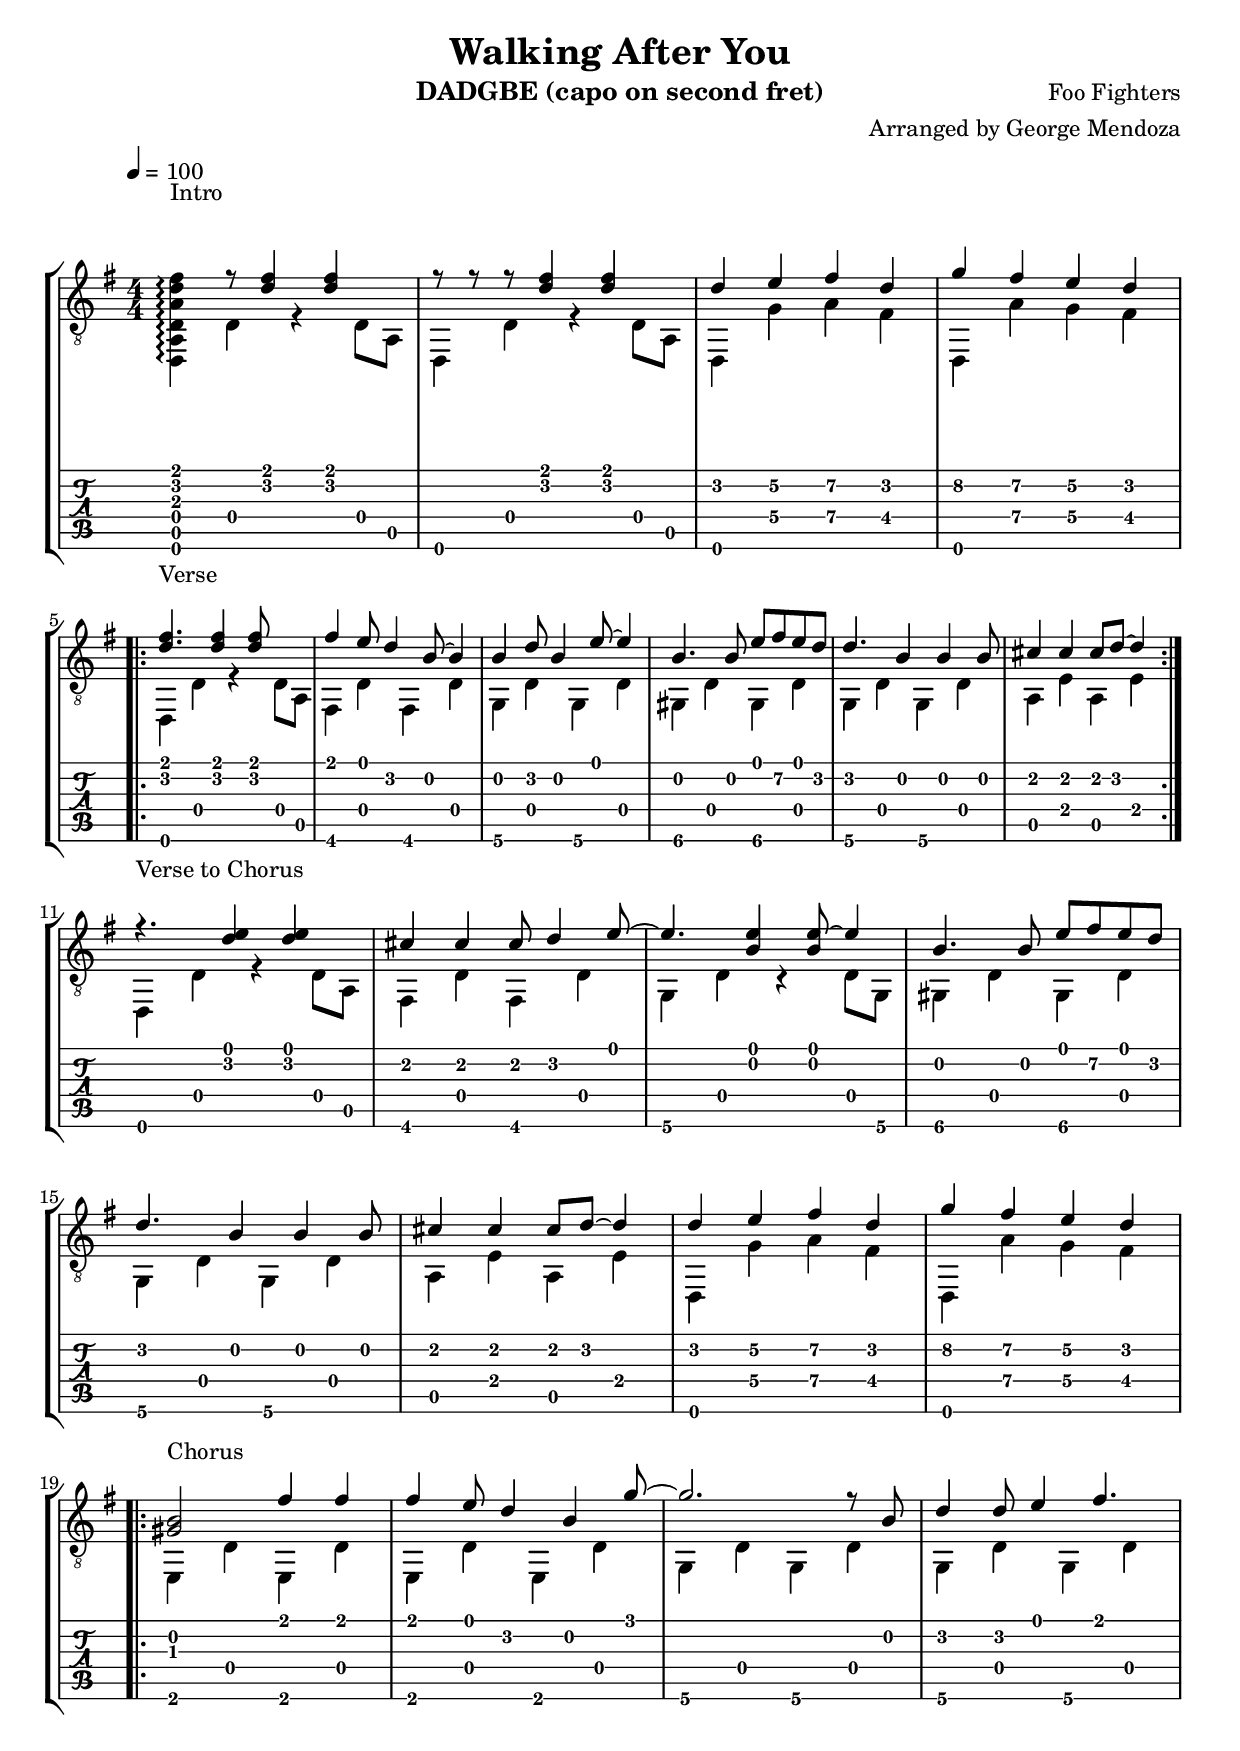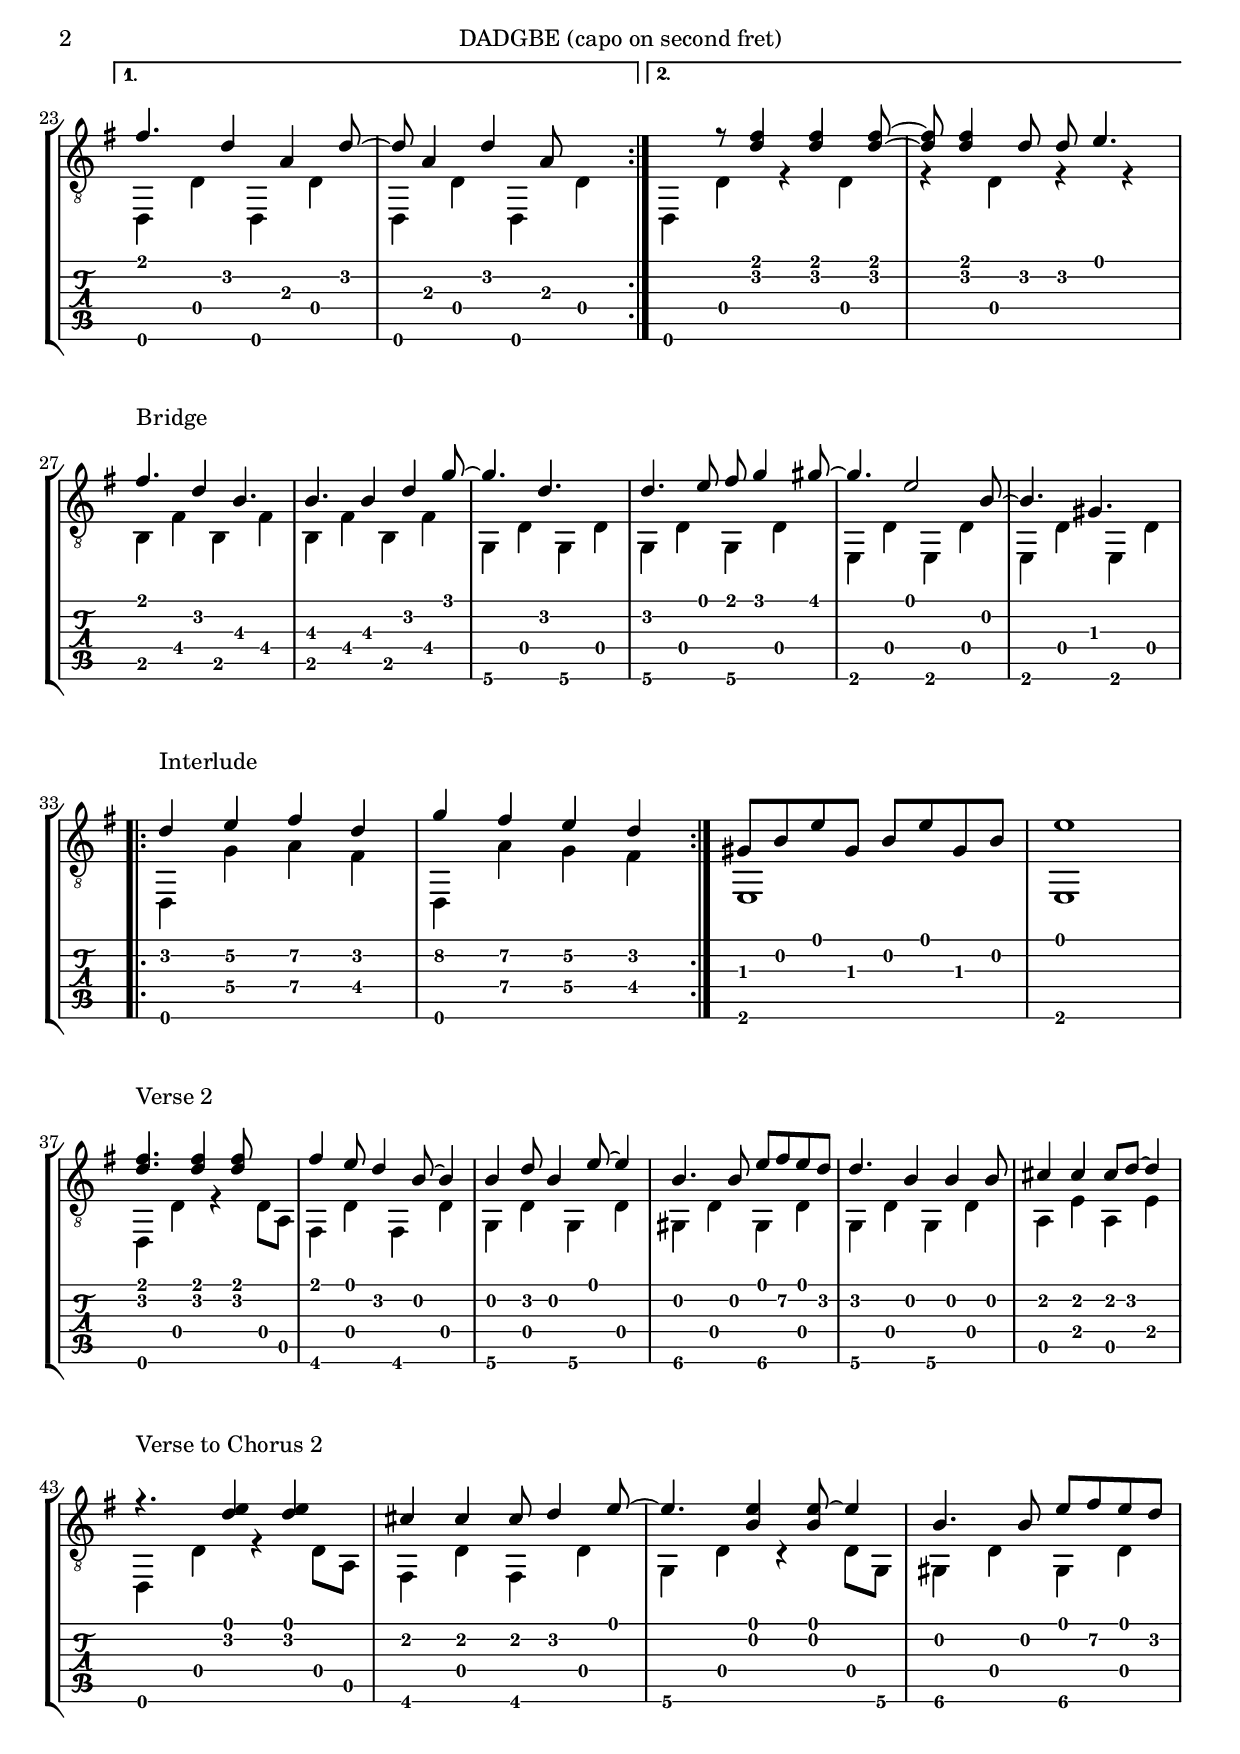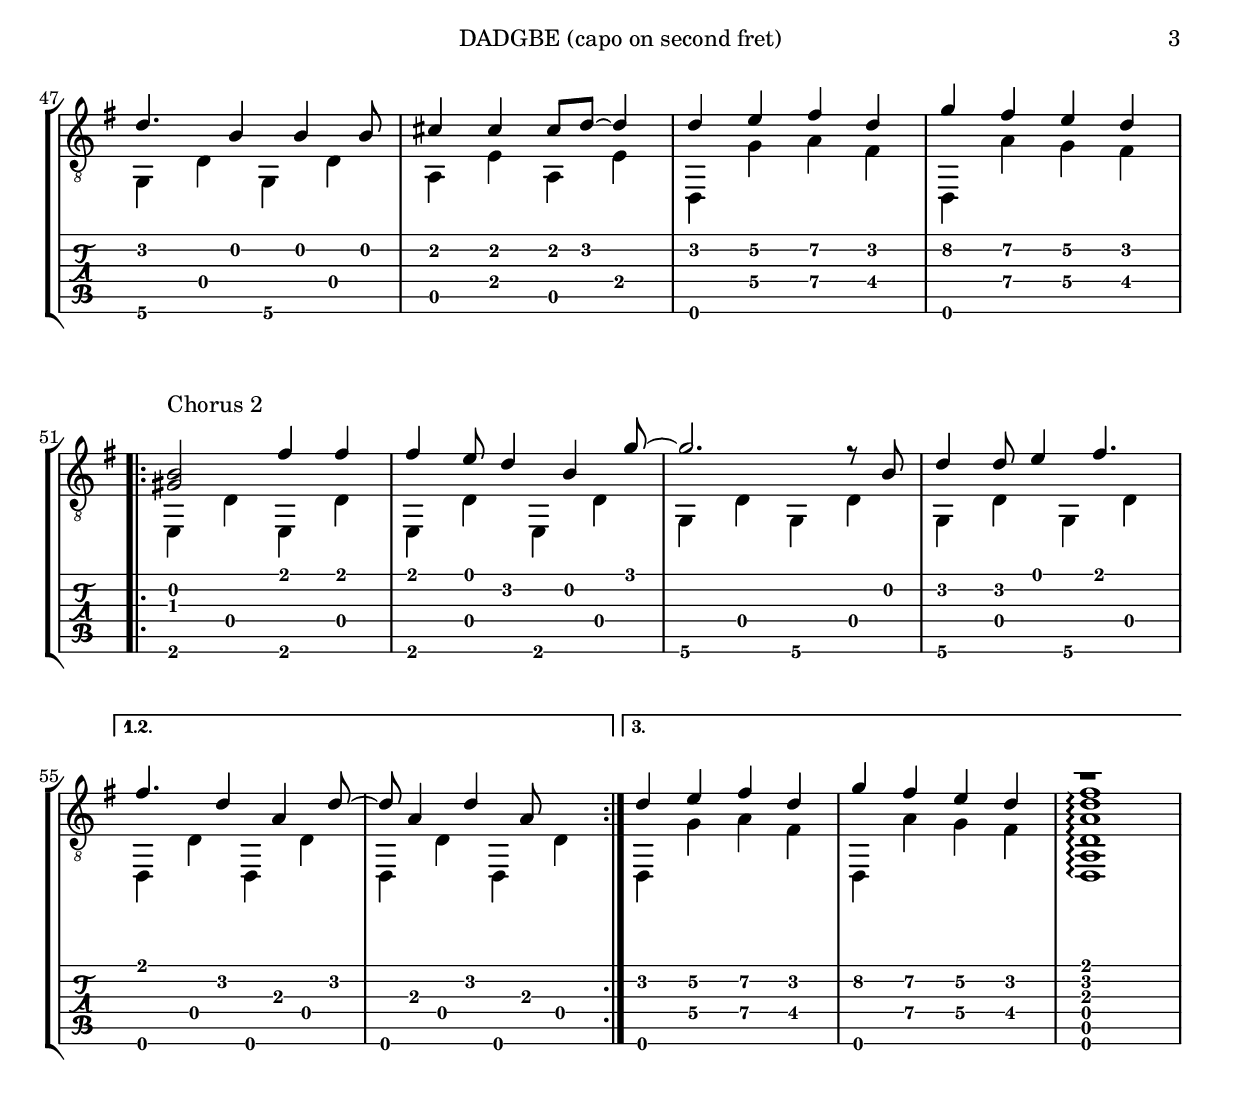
\version "2.12.3"
\include "english.ly"

\paper {
 indent = #0
}

\header {
  title = "Walking After You"
  composer = "Foo Fighters"
  arranger = "Arranged by George Mendoza"
  instrument = "DADGBE (capo on second fret)"
}

%-----------------------------------------------------------------------
% Chord Sets


%-----------------------------------------------------------------------
% Bars

vOneBarIntroLineOneBarOne = {  \skip 4 r8 <d'\2 fs'\1 >4 <fs'\1 d'\2 >4 \skip 8  }
vTwoBarIntroLineOneBarOne = {  <fs'\1 d'\2 a\3 d\4 a,\5 d,\6 >4\arpeggio <d\4>4 r4 <d\4>8 <a,\5>8  }
cBarIntroLineOneBarOne = {   }

vOneBarIntroLineOneBarTwo = {  r8 r8 r8 <d'\2 fs'\1 >4 <fs'\1 d'\2 >4 \skip 8  }
vTwoBarIntroLineOneBarTwo = {  <d,\6>4 <d\4>4 r4 <d\4>8 <a,\5>8  }
cBarIntroLineOneBarTwo = {   }

vOneBarIntroLineOneBarThree = {  <d'\2>4 <e'\2>4 <fs'\2>4 <d'\2>4  }
vTwoBarIntroLineOneBarThree = {  <d,\6>4 <g\4>4 <a\4>4 <fs\4>4  }
cBarIntroLineOneBarThree = {   }

vOneBarIntroLineOneBarFour = {  <g'\2>4 <fs'\2>4 <e'\2>4 <d'\2>4  }
vTwoBarIntroLineOneBarFour = {  <d,\6>4 <a\4>4 <g\4>4 <fs\4>4  }
cBarIntroLineOneBarFour = {   }

vOneBarVerseRepeatOneLineOneBarOne = {  <d'\2 fs'\1 >4. <fs'\1 d'\2 >4 <fs'\1 d'\2 >8 \skip 8 \skip 8  }
vTwoBarVerseRepeatOneLineOneBarOne = {  <d,\6>4 <d\4>4 r4 <d\4>8 <a,\5>8  }
cBarVerseRepeatOneLineOneBarOne = {   }

vOneBarVerseRepeatOneLineOneBarTwo = {  <fs'\1>4 <e'\1>8 <d'\2>4 <b~\2>8 <b\2>4  }
vTwoBarVerseRepeatOneLineOneBarTwo = {  <fs,\6>4 <d\4>4 <fs,\6>4 <d\4>4  }
cBarVerseRepeatOneLineOneBarTwo = {   }

vOneBarVerseRepeatOneLineOneBarThree = {  <b\2>4 <d'\2>8 <b\2>4 <e'~\1>8 <e'\1>4  }
vTwoBarVerseRepeatOneLineOneBarThree = {  <g,\6>4 <d\4>4 <g,\6>4 <d\4>4  }
cBarVerseRepeatOneLineOneBarThree = {   }

vOneBarVerseRepeatOneLineOneBarFour = {  <b\2>4. <b\2>8 <e'\1>8 <fs'\2>8 <e'\1>8 <d'\2>8  }
vTwoBarVerseRepeatOneLineOneBarFour = {  <gs,\6>4 <d\4>4 <gs,\6>4 <d\4>4  }
cBarVerseRepeatOneLineOneBarFour = {   }

vOneBarVerseRepeatOneLineOneBarFive = {  <d'\2>4. <b\2>4 <b\2>4 <b\2>8  }
vTwoBarVerseRepeatOneLineOneBarFive = {  <g,\6>4 <d\4>4 <g,\6>4 <d\4>4  }
cBarVerseRepeatOneLineOneBarFive = {   }

vOneBarVerseRepeatOneLineOneBarSix = {  <cs'\2>4 <cs'\2>4 <cs'\2>8 <d'~\2>8 <d'\2>4  }
vTwoBarVerseRepeatOneLineOneBarSix = {  <a,\5>4 <e\4>4 <a,\5>4 <e\4>4  }
cBarVerseRepeatOneLineOneBarSix = {   }

vOneBarVerseToChorusLineOneBarOne = {  r4. <d'\2 e'\1 >4 <d'\2 e'\1 >4 \skip 8  }
vTwoBarVerseToChorusLineOneBarOne = {  <d,\6>4 <d\4>4 r4 <d\4>8 <a,\5>8  }
cBarVerseToChorusLineOneBarOne = {   }

vOneBarVerseToChorusLineOneBarTwo = {  <cs'\2>4 <cs'\2>4 <cs'\2>8 <d'\2>4 <e'~\1>8  }
vTwoBarVerseToChorusLineOneBarTwo = {  <fs,\6>4 <d\4>4 <fs,\6>4 <d\4>4  }
cBarVerseToChorusLineOneBarTwo = {   }

vOneBarVerseToChorusLineOneBarThree = {  <e'\1>4. <b\2 e'\1 >4 <b\2 e'~\1 >8 <e'\1>4  }
vTwoBarVerseToChorusLineOneBarThree = {  <g,\6>4 <d\4>4 r4 <d\4>8 <g,\6>8  }
cBarVerseToChorusLineOneBarThree = {   }

vOneBarVerseToChorusLineOneBarFour = {  <b\2>4. <b\2>8 <e'\1>8 <fs'\2>8 <e'\1>8 <d'\2>8  }
vTwoBarVerseToChorusLineOneBarFour = {  <gs,\6>4 <d\4>4 <gs,\6>4 <d\4>4  }
cBarVerseToChorusLineOneBarFour = {   }

vOneBarVerseToChorusLineTwoBarOne = {  <d'\2>4. <b\2>4 <b\2>4 <b\2>8  }
vTwoBarVerseToChorusLineTwoBarOne = {  <g,\6>4 <d\4>4 <g,\6>4 <d\4>4  }
cBarVerseToChorusLineTwoBarOne = {   }

vOneBarVerseToChorusLineTwoBarTwo = {  <cs'\2>4 <cs'\2>4 <cs'\2>8 <d'~\2>8 <d'\2>4  }
vTwoBarVerseToChorusLineTwoBarTwo = {  <a,\5>4 <e\4>4 <a,\5>4 <e\4>4  }
cBarVerseToChorusLineTwoBarTwo = {   }

vOneBarVerseToChorusLineTwoBarThree = {  <d'\2>4 <e'\2>4 <fs'\2>4 <d'\2>4  }
vTwoBarVerseToChorusLineTwoBarThree = {  <d,\6>4 <g\4>4 <a\4>4 <fs\4>4  }
cBarVerseToChorusLineTwoBarThree = {   }

vOneBarVerseToChorusLineTwoBarFour = {  <g'\2>4 <fs'\2>4 <e'\2>4 <d'\2>4  }
vTwoBarVerseToChorusLineTwoBarFour = {  <d,\6>4 <a\4>4 <g\4>4 <fs\4>4  }
cBarVerseToChorusLineTwoBarFour = {   }

vOneBarChorusRepeatOneLineOneBarOne = {  <b\2 gs\3 >2 <fs'\1>4 <fs'\1>4  }
vTwoBarChorusRepeatOneLineOneBarOne = {  <e,\6>4 <d\4>4 <e,\6>4 <d\4>4  }
cBarChorusRepeatOneLineOneBarOne = {   }

vOneBarChorusRepeatOneLineOneBarTwo = {  <fs'\1>4 <e'\1>8 <d'\2>4 <b\2>4 <g'~\1>8  }
vTwoBarChorusRepeatOneLineOneBarTwo = {  <e,\6>4 <d\4>4 <e,\6>4 <d\4>4  }
cBarChorusRepeatOneLineOneBarTwo = {   }

vOneBarChorusRepeatOneLineOneBarThree = {  <g'\1>2. r8 <b\2>8  }
vTwoBarChorusRepeatOneLineOneBarThree = {  <g,\6>4 <d\4>4 <g,\6>4 <d\4>4  }
cBarChorusRepeatOneLineOneBarThree = {   }

vOneBarChorusRepeatOneLineOneBarFour = {  <d'\2>4 <d'\2>8 <e'\1>4 <fs'\1>4.  }
vTwoBarChorusRepeatOneLineOneBarFour = {  <g,\6>4 <d\4>4 <g,\6>4 <d\4>4  }
cBarChorusRepeatOneLineOneBarFour = {   }

vOneBarChorusAlternativeOneLineOneBarOne = {  <fs'\1>4. <d'\2>4 <a\3>4 <d'~\2>8  }
vTwoBarChorusAlternativeOneLineOneBarOne = {  <d,\6>4 <d\4>4 <d,\6>4 <d\4>4  }
cBarChorusAlternativeOneLineOneBarOne = {   }

vOneBarChorusAlternativeOneLineOneBarTwo = {  <d'\2>8 <a\3>4 <d'\2>4 <a\3>8 \skip 4  }
vTwoBarChorusAlternativeOneLineOneBarTwo = {  <d,\6>4 <d\4>4 <d,\6>4 <d\4>4  }
cBarChorusAlternativeOneLineOneBarTwo = {   }

vOneBarChorusAlternativeOneLineTwoBarOne = {  \skip 4 r8 <d'\2 fs'\1 >4 <d'\2 fs'\1 >4 <d'~\2 fs'~\1 >8  }
vTwoBarChorusAlternativeOneLineTwoBarOne = {  <d,\6>4 <d\4>4 r4 <d\4>4  }
cBarChorusAlternativeOneLineTwoBarOne = {   }

vOneBarChorusAlternativeOneLineTwoBarTwo = {  <d'\2 fs'\1 >8 <d'\2 fs'\1 >4 <d'\2>8 <d'\2>8 <e'\1>4.  }
vTwoBarChorusAlternativeOneLineTwoBarTwo = {  r4 <d\4>4 r4 r4  }
cBarChorusAlternativeOneLineTwoBarTwo = {   }

vOneBarBridgeLineOneBarOne = {  <fs'\1>4. <d'\2>4 <b\3>4.  }
vTwoBarBridgeLineOneBarOne = {  <b,\5>4 <fs\4>4 <b,\5>4 <fs\4>4  }
cBarBridgeLineOneBarOne = {   }

vOneBarBridgeLineOneBarTwo = {  <b\3>4. <b\3>4 <d'\2>4 <g'~\1>8  }
vTwoBarBridgeLineOneBarTwo = {  <b,\5>4 <fs\4>4 <b,\5>4 <fs\4>4  }
cBarBridgeLineOneBarTwo = {   }

vOneBarBridgeLineOneBarThree = {  <g'\1>4. <d'\2>4. \skip 4  }
vTwoBarBridgeLineOneBarThree = {  <g,\6>4 <d\4>4 <g,\6>4 <d\4>4  }
cBarBridgeLineOneBarThree = {   }

vOneBarBridgeLineOneBarFour = {  <d'\2>4. <e'\1>8 <fs'\1>8 <g'\1>4 <gs'~\1>8  }
vTwoBarBridgeLineOneBarFour = {  <g,\6>4 <d\4>4 <g,\6>4 <d\4>4  }
cBarBridgeLineOneBarFour = {   }

vOneBarBridgeLineOneBarFive = {  <gs'\1>4. <e'\1>2 <b~\2>8  }
vTwoBarBridgeLineOneBarFive = {  <e,\6>4 <d\4>4 <e,\6>4 <d\4>4  }
cBarBridgeLineOneBarFive = {   }

vOneBarBridgeLineOneBarSix = {  <b\2>4. <gs\3>4. \skip 4  }
vTwoBarBridgeLineOneBarSix = {  <e,\6>4 <d\4>4 <e,\6>4 <d\4>4  }
cBarBridgeLineOneBarSix = {   }

vOneBarInterludeLineOneRepeatOneBarOne = {  <d'\2>4 <e'\2>4 <fs'\2>4 <d'\2>4  }
vTwoBarInterludeLineOneRepeatOneBarOne = {  <d,\6>4 <g\4>4 <a\4>4 <fs\4>4  }
cBarInterludeLineOneRepeatOneBarOne = {   }

vOneBarInterludeLineOneRepeatOneBarTwo = {  <g'\2>4 <fs'\2>4 <e'\2>4 <d'\2>4  }
vTwoBarInterludeLineOneRepeatOneBarTwo = {  <d,\6>4 <a\4>4 <g\4>4 <fs\4>4  }
cBarInterludeLineOneRepeatOneBarTwo = {   }

vOneBarInterludeLineOneBarOne = {  <gs\3>8 <b\2>8 <e'\1>8 <gs\3>8 <b\2>8 <e'\1>8 <gs\3>8 <b\2>8  }
vTwoBarInterludeLineOneBarOne = {  <e,\6>1  }
cBarInterludeLineOneBarOne = {   }

vOneBarInterludeLineOneBarTwo = {  <e'\1>1  }
vTwoBarInterludeLineOneBarTwo = {  <e,\6>1  }
cBarInterludeLineOneBarTwo = {   }

vOneBarVerseTwoLineOneBarOne = {  <d'\2 fs'\1 >4. <fs'\1 d'\2 >4 <fs'\1 d'\2 >8 \skip 8 \skip 8  }
vTwoBarVerseTwoLineOneBarOne = {  <d,\6>4 <d\4>4 r4 <d\4>8 <a,\5>8  }
cBarVerseTwoLineOneBarOne = {   }

vOneBarVerseTwoLineOneBarTwo = {  <fs'\1>4 <e'\1>8 <d'\2>4 <b~\2>8 <b\2>4  }
vTwoBarVerseTwoLineOneBarTwo = {  <fs,\6>4 <d\4>4 <fs,\6>4 <d\4>4  }
cBarVerseTwoLineOneBarTwo = {   }

vOneBarVerseTwoLineOneBarThree = {  <b\2>4 <d'\2>8 <b\2>4 <e'~\1>8 <e'\1>4  }
vTwoBarVerseTwoLineOneBarThree = {  <g,\6>4 <d\4>4 <g,\6>4 <d\4>4  }
cBarVerseTwoLineOneBarThree = {   }

vOneBarVerseTwoLineOneBarFour = {  <b\2>4. <b\2>8 <e'\1>8 <fs'\2>8 <e'\1>8 <d'\2>8  }
vTwoBarVerseTwoLineOneBarFour = {  <gs,\6>4 <d\4>4 <gs,\6>4 <d\4>4  }
cBarVerseTwoLineOneBarFour = {   }

vOneBarVerseTwoLineOneBarFive = {  <d'\2>4. <b\2>4 <b\2>4 <b\2>8  }
vTwoBarVerseTwoLineOneBarFive = {  <g,\6>4 <d\4>4 <g,\6>4 <d\4>4  }
cBarVerseTwoLineOneBarFive = {   }

vOneBarVerseTwoLineOneBarSix = {  <cs'\2>4 <cs'\2>4 <cs'\2>8 <d'~\2>8 <d'\2>4  }
vTwoBarVerseTwoLineOneBarSix = {  <a,\5>4 <e\4>4 <a,\5>4 <e\4>4  }
cBarVerseTwoLineOneBarSix = {   }

vOneBarVerseToChorusTwoLineOneBarOne = {  r4. <d'\2 e'\1 >4 <d'\2 e'\1 >4 \skip 8  }
vTwoBarVerseToChorusTwoLineOneBarOne = {  <d,\6>4 <d\4>4 r4 <d\4>8 <a,\5>8  }
cBarVerseToChorusTwoLineOneBarOne = {   }

vOneBarVerseToChorusTwoLineOneBarTwo = {  <cs'\2>4 <cs'\2>4 <cs'\2>8 <d'\2>4 <e'~\1>8  }
vTwoBarVerseToChorusTwoLineOneBarTwo = {  <fs,\6>4 <d\4>4 <fs,\6>4 <d\4>4  }
cBarVerseToChorusTwoLineOneBarTwo = {   }

vOneBarVerseToChorusTwoLineOneBarThree = {  <e'\1>4. <b\2 e'\1 >4 <b\2 e'~\1 >8 <e'\1>4  }
vTwoBarVerseToChorusTwoLineOneBarThree = {  <g,\6>4 <d\4>4 r4 <d\4>8 <g,\6>8  }
cBarVerseToChorusTwoLineOneBarThree = {   }

vOneBarVerseToChorusTwoLineOneBarFour = {  <b\2>4. <b\2>8 <e'\1>8 <fs'\2>8 <e'\1>8 <d'\2>8  }
vTwoBarVerseToChorusTwoLineOneBarFour = {  <gs,\6>4 <d\4>4 <gs,\6>4 <d\4>4  }
cBarVerseToChorusTwoLineOneBarFour = {   }

vOneBarVerseToChorusTwoLineTwoBarOne = {  <d'\2>4. <b\2>4 <b\2>4 <b\2>8  }
vTwoBarVerseToChorusTwoLineTwoBarOne = {  <g,\6>4 <d\4>4 <g,\6>4 <d\4>4  }
cBarVerseToChorusTwoLineTwoBarOne = {   }

vOneBarVerseToChorusTwoLineTwoBarTwo = {  <cs'\2>4 <cs'\2>4 <cs'\2>8 <d'~\2>8 <d'\2>4  }
vTwoBarVerseToChorusTwoLineTwoBarTwo = {  <a,\5>4 <e\4>4 <a,\5>4 <e\4>4  }
cBarVerseToChorusTwoLineTwoBarTwo = {   }

vOneBarVerseToChorusTwoLineTwoBarThree = {  <d'\2>4 <e'\2>4 <fs'\2>4 <d'\2>4  }
vTwoBarVerseToChorusTwoLineTwoBarThree = {  <d,\6>4 <g\4>4 <a\4>4 <fs\4>4  }
cBarVerseToChorusTwoLineTwoBarThree = {   }

vOneBarVerseToChorusTwoLineTwoBarFour = {  <g'\2>4 <fs'\2>4 <e'\2>4 <d'\2>4  }
vTwoBarVerseToChorusTwoLineTwoBarFour = {  <d,\6>4 <a\4>4 <g\4>4 <fs\4>4  }
cBarVerseToChorusTwoLineTwoBarFour = {   }

vOneBarChorusTwoRepeatOneLineOneBarOne = {  <b\2 gs\3 >2 <fs'\1>4 <fs'\1>4  }
vTwoBarChorusTwoRepeatOneLineOneBarOne = {  <e,\6>4 <d\4>4 <e,\6>4 <d\4>4  }
cBarChorusTwoRepeatOneLineOneBarOne = {   }

vOneBarChorusTwoRepeatOneLineOneBarTwo = {  <fs'\1>4 <e'\1>8 <d'\2>4 <b\2>4 <g'~\1>8  }
vTwoBarChorusTwoRepeatOneLineOneBarTwo = {  <e,\6>4 <d\4>4 <e,\6>4 <d\4>4  }
cBarChorusTwoRepeatOneLineOneBarTwo = {   }

vOneBarChorusTwoRepeatOneLineOneBarThree = {  <g'\1>2. r8 <b\2>8  }
vTwoBarChorusTwoRepeatOneLineOneBarThree = {  <g,\6>4 <d\4>4 <g,\6>4 <d\4>4  }
cBarChorusTwoRepeatOneLineOneBarThree = {   }

vOneBarChorusTwoRepeatOneLineOneBarFour = {  <d'\2>4 <d'\2>8 <e'\1>4 <fs'\1>4.  }
vTwoBarChorusTwoRepeatOneLineOneBarFour = {  <g,\6>4 <d\4>4 <g,\6>4 <d\4>4  }
cBarChorusTwoRepeatOneLineOneBarFour = {   }

vOneBarChorusTwoAlternativeOneLineOneBarOne = {  <fs'\1>4. <d'\2>4 <a\3>4 <d'~\2>8  }
vTwoBarChorusTwoAlternativeOneLineOneBarOne = {  <d,\6>4 <d\4>4 <d,\6>4 <d\4>4  }
cBarChorusTwoAlternativeOneLineOneBarOne = {   }

vOneBarChorusTwoAlternativeOneLineOneBarTwo = {  <d'\2>8 <a\3>4 <d'\2>4 <a\3>8 \skip 4  }
vTwoBarChorusTwoAlternativeOneLineOneBarTwo = {  <d,\6>4 <d\4>4 <d,\6>4 <d\4>4  }
cBarChorusTwoAlternativeOneLineOneBarTwo = {   }

vOneBarChorusTwoAlternativeOneLineTwoBarOne = {  <d'\2>4 <e'\2>4 <fs'\2>4 <d'\2>4  }
vTwoBarChorusTwoAlternativeOneLineTwoBarOne = {  <d,\6>4 <g\4>4 <a\4>4 <fs\4>4  }
cBarChorusTwoAlternativeOneLineTwoBarOne = {   }

vOneBarChorusTwoAlternativeOneLineTwoBarTwo = {  <g'\2>4 <fs'\2>4 <e'\2>4 <d'\2>4  }
vTwoBarChorusTwoAlternativeOneLineTwoBarTwo = {  <d,\6>4 <a\4>4 <g\4>4 <fs\4>4  }
cBarChorusTwoAlternativeOneLineTwoBarTwo = {   }

vOneBarChorusTwoAlternativeOneLineTwoBarThree = {  r1 }
vTwoBarChorusTwoAlternativeOneLineTwoBarThree = {  <d,\6 a,\5 d\4 a\3 d'\2 fs'\1 >1\arpeggio  }
cBarChorusTwoAlternativeOneLineTwoBarThree = {   }


%-----------------------------------------------------------------------
% Lines

vOneLineIntroLineOne = { \vOneBarIntroLineOneBarOne \vOneBarIntroLineOneBarTwo \vOneBarIntroLineOneBarThree \vOneBarIntroLineOneBarFour \break }
vTwoLineIntroLineOne = { \vTwoBarIntroLineOneBarOne \vTwoBarIntroLineOneBarTwo \vTwoBarIntroLineOneBarThree \vTwoBarIntroLineOneBarFour \break }
cLineIntroLineOne = { \cBarIntroLineOneBarOne \cBarIntroLineOneBarTwo \cBarIntroLineOneBarThree \cBarIntroLineOneBarFour }

vOneLineVerseRepeatOneLineOne = { \vOneBarVerseRepeatOneLineOneBarOne \vOneBarVerseRepeatOneLineOneBarTwo \vOneBarVerseRepeatOneLineOneBarThree \vOneBarVerseRepeatOneLineOneBarFour \vOneBarVerseRepeatOneLineOneBarFive \vOneBarVerseRepeatOneLineOneBarSix \break }
vTwoLineVerseRepeatOneLineOne = { \vTwoBarVerseRepeatOneLineOneBarOne \vTwoBarVerseRepeatOneLineOneBarTwo \vTwoBarVerseRepeatOneLineOneBarThree \vTwoBarVerseRepeatOneLineOneBarFour \vTwoBarVerseRepeatOneLineOneBarFive \vTwoBarVerseRepeatOneLineOneBarSix \break }
cLineVerseRepeatOneLineOne = { \cBarVerseRepeatOneLineOneBarOne \cBarVerseRepeatOneLineOneBarTwo \cBarVerseRepeatOneLineOneBarThree \cBarVerseRepeatOneLineOneBarFour \cBarVerseRepeatOneLineOneBarFive \cBarVerseRepeatOneLineOneBarSix }

vOneLineVerseToChorusLineOne = { \vOneBarVerseToChorusLineOneBarOne \vOneBarVerseToChorusLineOneBarTwo \vOneBarVerseToChorusLineOneBarThree \vOneBarVerseToChorusLineOneBarFour \break }
vTwoLineVerseToChorusLineOne = { \vTwoBarVerseToChorusLineOneBarOne \vTwoBarVerseToChorusLineOneBarTwo \vTwoBarVerseToChorusLineOneBarThree \vTwoBarVerseToChorusLineOneBarFour \break }
cLineVerseToChorusLineOne = { \cBarVerseToChorusLineOneBarOne \cBarVerseToChorusLineOneBarTwo \cBarVerseToChorusLineOneBarThree \cBarVerseToChorusLineOneBarFour }

vOneLineVerseToChorusLineTwo = { \vOneBarVerseToChorusLineTwoBarOne \vOneBarVerseToChorusLineTwoBarTwo \vOneBarVerseToChorusLineTwoBarThree \vOneBarVerseToChorusLineTwoBarFour \break }
vTwoLineVerseToChorusLineTwo = { \vTwoBarVerseToChorusLineTwoBarOne \vTwoBarVerseToChorusLineTwoBarTwo \vTwoBarVerseToChorusLineTwoBarThree \vTwoBarVerseToChorusLineTwoBarFour \break }
cLineVerseToChorusLineTwo = { \cBarVerseToChorusLineTwoBarOne \cBarVerseToChorusLineTwoBarTwo \cBarVerseToChorusLineTwoBarThree \cBarVerseToChorusLineTwoBarFour }

vOneLineChorusRepeatOneLineOne = { \vOneBarChorusRepeatOneLineOneBarOne \vOneBarChorusRepeatOneLineOneBarTwo \vOneBarChorusRepeatOneLineOneBarThree \vOneBarChorusRepeatOneLineOneBarFour \break }
vTwoLineChorusRepeatOneLineOne = { \vTwoBarChorusRepeatOneLineOneBarOne \vTwoBarChorusRepeatOneLineOneBarTwo \vTwoBarChorusRepeatOneLineOneBarThree \vTwoBarChorusRepeatOneLineOneBarFour \break }
cLineChorusRepeatOneLineOne = { \cBarChorusRepeatOneLineOneBarOne \cBarChorusRepeatOneLineOneBarTwo \cBarChorusRepeatOneLineOneBarThree \cBarChorusRepeatOneLineOneBarFour }

vOneLineChorusAlternativeOneLineOne = { \vOneBarChorusAlternativeOneLineOneBarOne \vOneBarChorusAlternativeOneLineOneBarTwo  }
vTwoLineChorusAlternativeOneLineOne = { \vTwoBarChorusAlternativeOneLineOneBarOne \vTwoBarChorusAlternativeOneLineOneBarTwo  }
cLineChorusAlternativeOneLineOne = { \cBarChorusAlternativeOneLineOneBarOne \cBarChorusAlternativeOneLineOneBarTwo }

vOneLineChorusAlternativeOneLineTwo = { \vOneBarChorusAlternativeOneLineTwoBarOne \vOneBarChorusAlternativeOneLineTwoBarTwo \break }
vTwoLineChorusAlternativeOneLineTwo = { \vTwoBarChorusAlternativeOneLineTwoBarOne \vTwoBarChorusAlternativeOneLineTwoBarTwo \break }
cLineChorusAlternativeOneLineTwo = { \cBarChorusAlternativeOneLineTwoBarOne \cBarChorusAlternativeOneLineTwoBarTwo }

vOneLineBridgeLineOne = { \vOneBarBridgeLineOneBarOne \vOneBarBridgeLineOneBarTwo \vOneBarBridgeLineOneBarThree \vOneBarBridgeLineOneBarFour \vOneBarBridgeLineOneBarFive \vOneBarBridgeLineOneBarSix \break }
vTwoLineBridgeLineOne = { \vTwoBarBridgeLineOneBarOne \vTwoBarBridgeLineOneBarTwo \vTwoBarBridgeLineOneBarThree \vTwoBarBridgeLineOneBarFour \vTwoBarBridgeLineOneBarFive \vTwoBarBridgeLineOneBarSix \break }
cLineBridgeLineOne = { \cBarBridgeLineOneBarOne \cBarBridgeLineOneBarTwo \cBarBridgeLineOneBarThree \cBarBridgeLineOneBarFour \cBarBridgeLineOneBarFive \cBarBridgeLineOneBarSix }

vOneLineInterludeLineOne = { \repeat volta 3 { \vOneBarInterludeLineOneRepeatOneBarOne \vOneBarInterludeLineOneRepeatOneBarTwo } \vOneBarInterludeLineOneBarOne \vOneBarInterludeLineOneBarTwo \break }
vTwoLineInterludeLineOne = { \repeat volta 3 { \vTwoBarInterludeLineOneRepeatOneBarOne \vTwoBarInterludeLineOneRepeatOneBarTwo } \vTwoBarInterludeLineOneBarOne \vTwoBarInterludeLineOneBarTwo \break }
cLineInterludeLineOne = { \repeat volta 3 { \cBarInterludeLineOneRepeatOneBarOne \cBarInterludeLineOneRepeatOneBarTwo } \cBarInterludeLineOneBarOne \cBarInterludeLineOneBarTwo }

vOneLineVerseTwoLineOne = { \vOneBarVerseTwoLineOneBarOne \vOneBarVerseTwoLineOneBarTwo \vOneBarVerseTwoLineOneBarThree \vOneBarVerseTwoLineOneBarFour \vOneBarVerseTwoLineOneBarFive \vOneBarVerseTwoLineOneBarSix \break }
vTwoLineVerseTwoLineOne = { \vTwoBarVerseTwoLineOneBarOne \vTwoBarVerseTwoLineOneBarTwo \vTwoBarVerseTwoLineOneBarThree \vTwoBarVerseTwoLineOneBarFour \vTwoBarVerseTwoLineOneBarFive \vTwoBarVerseTwoLineOneBarSix \break }
cLineVerseTwoLineOne = { \cBarVerseTwoLineOneBarOne \cBarVerseTwoLineOneBarTwo \cBarVerseTwoLineOneBarThree \cBarVerseTwoLineOneBarFour \cBarVerseTwoLineOneBarFive \cBarVerseTwoLineOneBarSix }

vOneLineVerseToChorusTwoLineOne = { \vOneBarVerseToChorusTwoLineOneBarOne \vOneBarVerseToChorusTwoLineOneBarTwo \vOneBarVerseToChorusTwoLineOneBarThree \vOneBarVerseToChorusTwoLineOneBarFour \break }
vTwoLineVerseToChorusTwoLineOne = { \vTwoBarVerseToChorusTwoLineOneBarOne \vTwoBarVerseToChorusTwoLineOneBarTwo \vTwoBarVerseToChorusTwoLineOneBarThree \vTwoBarVerseToChorusTwoLineOneBarFour \break }
cLineVerseToChorusTwoLineOne = { \cBarVerseToChorusTwoLineOneBarOne \cBarVerseToChorusTwoLineOneBarTwo \cBarVerseToChorusTwoLineOneBarThree \cBarVerseToChorusTwoLineOneBarFour }

vOneLineVerseToChorusTwoLineTwo = { \vOneBarVerseToChorusTwoLineTwoBarOne \vOneBarVerseToChorusTwoLineTwoBarTwo \vOneBarVerseToChorusTwoLineTwoBarThree \vOneBarVerseToChorusTwoLineTwoBarFour \break }
vTwoLineVerseToChorusTwoLineTwo = { \vTwoBarVerseToChorusTwoLineTwoBarOne \vTwoBarVerseToChorusTwoLineTwoBarTwo \vTwoBarVerseToChorusTwoLineTwoBarThree \vTwoBarVerseToChorusTwoLineTwoBarFour \break }
cLineVerseToChorusTwoLineTwo = { \cBarVerseToChorusTwoLineTwoBarOne \cBarVerseToChorusTwoLineTwoBarTwo \cBarVerseToChorusTwoLineTwoBarThree \cBarVerseToChorusTwoLineTwoBarFour }

vOneLineChorusTwoRepeatOneLineOne = { \vOneBarChorusTwoRepeatOneLineOneBarOne \vOneBarChorusTwoRepeatOneLineOneBarTwo \vOneBarChorusTwoRepeatOneLineOneBarThree \vOneBarChorusTwoRepeatOneLineOneBarFour \break }
vTwoLineChorusTwoRepeatOneLineOne = { \vTwoBarChorusTwoRepeatOneLineOneBarOne \vTwoBarChorusTwoRepeatOneLineOneBarTwo \vTwoBarChorusTwoRepeatOneLineOneBarThree \vTwoBarChorusTwoRepeatOneLineOneBarFour \break }
cLineChorusTwoRepeatOneLineOne = { \cBarChorusTwoRepeatOneLineOneBarOne \cBarChorusTwoRepeatOneLineOneBarTwo \cBarChorusTwoRepeatOneLineOneBarThree \cBarChorusTwoRepeatOneLineOneBarFour }

vOneLineChorusTwoAlternativeOneLineOne = { \vOneBarChorusTwoAlternativeOneLineOneBarOne \vOneBarChorusTwoAlternativeOneLineOneBarTwo  }
vTwoLineChorusTwoAlternativeOneLineOne = { \vTwoBarChorusTwoAlternativeOneLineOneBarOne \vTwoBarChorusTwoAlternativeOneLineOneBarTwo  }
cLineChorusTwoAlternativeOneLineOne = { \cBarChorusTwoAlternativeOneLineOneBarOne \cBarChorusTwoAlternativeOneLineOneBarTwo }

vOneLineChorusTwoAlternativeOneLineTwo = { \vOneBarChorusTwoAlternativeOneLineTwoBarOne \vOneBarChorusTwoAlternativeOneLineTwoBarTwo \vOneBarChorusTwoAlternativeOneLineTwoBarThree \break }
vTwoLineChorusTwoAlternativeOneLineTwo = { \vTwoBarChorusTwoAlternativeOneLineTwoBarOne \vTwoBarChorusTwoAlternativeOneLineTwoBarTwo \vTwoBarChorusTwoAlternativeOneLineTwoBarThree \break }
cLineChorusTwoAlternativeOneLineTwo = { \cBarChorusTwoAlternativeOneLineTwoBarOne \cBarChorusTwoAlternativeOneLineTwoBarTwo \cBarChorusTwoAlternativeOneLineTwoBarThree }


%-----------------------------------------------------------------------
% Stanzas

vOneStanzaIntro = { \vOneLineIntroLineOne }
vTwoStanzaIntro = { \vTwoLineIntroLineOne }
cStanzaIntro = { \cLineIntroLineOne }
sStanzaIntro = { r1^"Intro" r1 r1 r1 }

vOneStanzaVerse = { \repeat volta 2 { \vOneLineVerseRepeatOneLineOne } }
vTwoStanzaVerse = { \repeat volta 2 { \vTwoLineVerseRepeatOneLineOne } }
cStanzaVerse = { \repeat volta 2 { \cLineVerseRepeatOneLineOne } }
sStanzaVerse = { r1^"Verse" r1 r1 r1 r1 r1 }

vOneStanzaVerseToChorus = { \vOneLineVerseToChorusLineOne \vOneLineVerseToChorusLineTwo }
vTwoStanzaVerseToChorus = { \vTwoLineVerseToChorusLineOne \vTwoLineVerseToChorusLineTwo }
cStanzaVerseToChorus = { \cLineVerseToChorusLineOne \cLineVerseToChorusLineTwo }
sStanzaVerseToChorus = { r1^"Verse to Chorus" r1 r1 r1 r1 r1 r1 r1 }

vOneStanzaChorus = { \repeat volta 2 { \vOneLineChorusRepeatOneLineOne } \alternative { { \vOneLineChorusAlternativeOneLineOne } { \vOneLineChorusAlternativeOneLineTwo } } }
vTwoStanzaChorus = { \repeat volta 2 { \vTwoLineChorusRepeatOneLineOne } \alternative { { \vTwoLineChorusAlternativeOneLineOne } { \vTwoLineChorusAlternativeOneLineTwo } } }
cStanzaChorus = { \repeat volta 2 { \cLineChorusRepeatOneLineOne } \alternative { { \cLineChorusAlternativeOneLineOne } { \cLineChorusAlternativeOneLineTwo } } }
sStanzaChorus = { r1^"Chorus" r1 r1 r1 r1 r1 r1 r1 }

vOneStanzaBridge = { \vOneLineBridgeLineOne }
vTwoStanzaBridge = { \vTwoLineBridgeLineOne }
cStanzaBridge = { \cLineBridgeLineOne }
sStanzaBridge = { r1^"Bridge" r1 r1 r1 r1 r1 }

vOneStanzaInterlude = { \vOneLineInterludeLineOne }
vTwoStanzaInterlude = { \vTwoLineInterludeLineOne }
cStanzaInterlude = { \cLineInterludeLineOne }
sStanzaInterlude = { r1^"Interlude" r1 r1 r1 }

vOneStanzaVerseTwo = { \vOneLineVerseTwoLineOne }
vTwoStanzaVerseTwo = { \vTwoLineVerseTwoLineOne }
cStanzaVerseTwo = { \cLineVerseTwoLineOne }
sStanzaVerseTwo = { r1^"Verse 2" r1 r1 r1 r1 r1 }

vOneStanzaVerseToChorusTwo = { \vOneLineVerseToChorusTwoLineOne \vOneLineVerseToChorusTwoLineTwo }
vTwoStanzaVerseToChorusTwo = { \vTwoLineVerseToChorusTwoLineOne \vTwoLineVerseToChorusTwoLineTwo }
cStanzaVerseToChorusTwo = { \cLineVerseToChorusTwoLineOne \cLineVerseToChorusTwoLineTwo }
sStanzaVerseToChorusTwo = { r1^"Verse to Chorus 2" r1 r1 r1 r1 r1 r1 r1 }

vOneStanzaChorusTwo = { \repeat volta 3 { \vOneLineChorusTwoRepeatOneLineOne } \alternative { { \vOneLineChorusTwoAlternativeOneLineOne } { \vOneLineChorusTwoAlternativeOneLineTwo } } }
vTwoStanzaChorusTwo = { \repeat volta 3 { \vTwoLineChorusTwoRepeatOneLineOne } \alternative { { \vTwoLineChorusTwoAlternativeOneLineOne } { \vTwoLineChorusTwoAlternativeOneLineTwo } } }
cStanzaChorusTwo = { \repeat volta 3 { \cLineChorusTwoRepeatOneLineOne } \alternative { { \cLineChorusTwoAlternativeOneLineOne } { \cLineChorusTwoAlternativeOneLineTwo } } }
sStanzaChorusTwo = { r1^"Chorus 2" r1 r1 r1 r1 r1 r1 r1 r1 }


%-----------------------------------------------------------------------
% Scores

vOneScoreTabOneScoreOne = { \vOneStanzaIntro \vOneStanzaVerse \vOneStanzaVerseToChorus \vOneStanzaChorus \vOneStanzaBridge \vOneStanzaInterlude \vOneStanzaVerseTwo \vOneStanzaVerseToChorusTwo \vOneStanzaChorusTwo }
vTwoScoreTabOneScoreOne = { \vTwoStanzaIntro \vTwoStanzaVerse \vTwoStanzaVerseToChorus \vTwoStanzaChorus \vTwoStanzaBridge \vTwoStanzaInterlude \vTwoStanzaVerseTwo \vTwoStanzaVerseToChorusTwo \vTwoStanzaChorusTwo }
cScoreTabOneScoreOne = { \cStanzaIntro \cStanzaVerse \cStanzaVerseToChorus \cStanzaChorus \cStanzaBridge \cStanzaInterlude \cStanzaVerseTwo \cStanzaVerseToChorusTwo \cStanzaChorusTwo }
sScoreTabOneScoreOne = { \sStanzaIntro \sStanzaVerse \sStanzaVerseToChorus \sStanzaChorus \sStanzaBridge \sStanzaInterlude \sStanzaVerseTwo \sStanzaVerseToChorusTwo \sStanzaChorusTwo }


%-----------------------------------------------------------------------
% Voices

vOne = {
  \transposition d''
  \vOneScoreTabOneScoreOne
}

vTwo = {
  \transposition d'
  \vTwoScoreTabOneScoreOne
}


%-----------------------------------------------------------------------
% Stanza Headings

stanzaHeadings = { 
\sScoreTabOneScoreOne 
}

%-----------------------------------------------------------------------
% Chord Headings

chordHeadings = { \cScoreTabOneScoreOne }

%-----------------------------------------------------------------------

\score {
  \new StaffGroup <<
    \new Staff <<
      
      \tempo 4 = 100

      \clef "treble_8"

      \new ChordNames {
        \chordHeadings
      }

      \new Voice \with { \remove Rest_engraver } {
        \stanzaHeadings
      }

      \new Voice {
        \key g \major
        \voiceOne
        \vOne
      }
      \new Voice {
        \key g \major
        \voiceTwo
        \vTwo
      }
    >>

    \new TabStaff <<
      \set TabStaff.stringTunings = #guitar-drop-d-tuning
      \new TabVoice {
        \slurUp
        \vOne
      }
      \new TabVoice {
        \slurUp
        \vTwo
      }
    >>
  >>

  \layout {
    \context { \Staff
      \override TimeSignature #'style = #'numbered
      \override StringNumber #'transparent = ##t
    }
    \context { \TabStaff
      \override TimeSignature #'style = #'numbered
    }
    \context { \Voice
      \remove Slur_engraver
    }
    \context { \TabVoice
      \remove Dots_engraver
      \remove Stem_engraver
      \remove Rest_engraver
    }
  }
}

% showLastLength = R1*4
\score {
  \new Staff \with {midiInstrument = #"acoustic guitar (nylon)"} <<
    \tempo 4 = 100

    \clef "treble_8"

    \new Voice {
      \unfoldRepeats {
        \vOne
      }
    }
    \new Voice {
      \unfoldRepeats {
        \vTwo
      }
    }
  >>

  \midi {}
}
